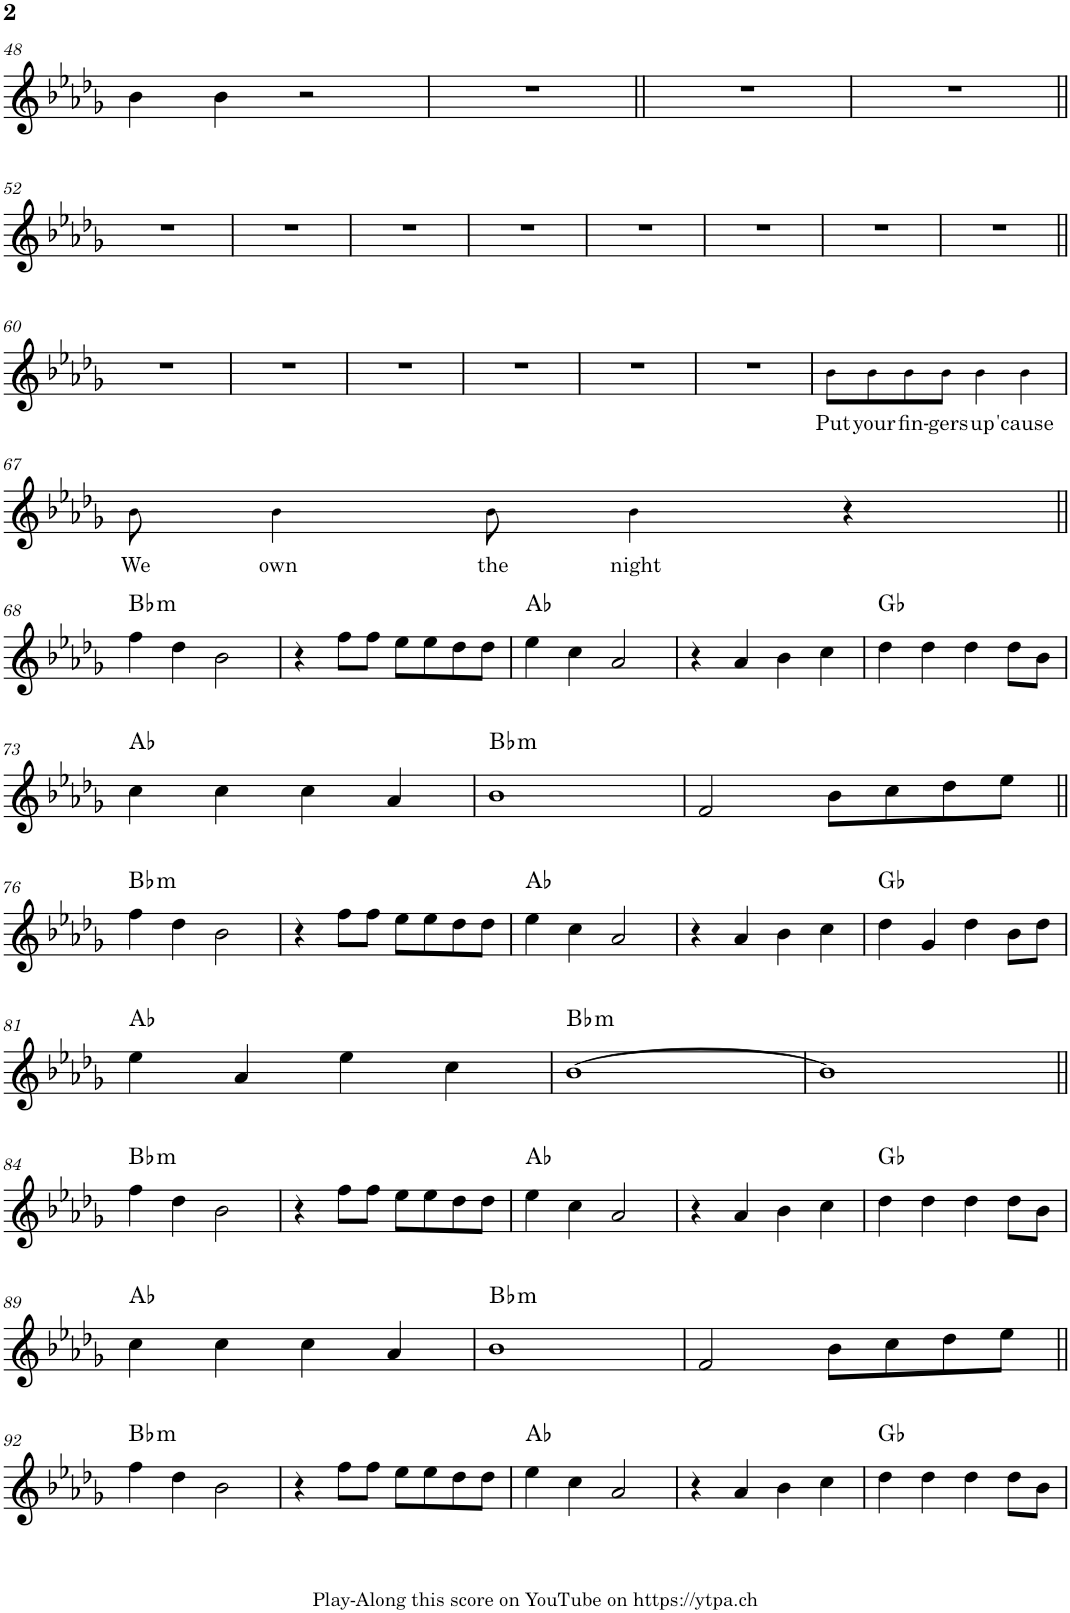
**kern	**text	**harte
*part1	*part1	*part1
*staff1	*staff1	*
*I"Piano	*	*
*I'Pno.	*	*
!!LO:PB:g=z
*clefG2	*	*
*k[b-e-a-d-g-]	*	*
*M4/4	*	*
=48	=48	=48
4b-\	.	.
4b-\	.	.
2r	.	.
=49	=49	=49
1r	.	.
=50||	=50||	=50||
1r	.	.
=51	=51	=51
1r	.	.
!!LO:LB:g=z
=52||	=52||	=52||
1r	.	.
=53	=53	=53
1r	.	.
=54	=54	=54
1r	.	.
=55	=55	=55
1r	.	.
=56	=56	=56
1r	.	.
=57	=57	=57
1r	.	.
=58	=58	=58
1r	.	.
=59	=59	=59
1r	.	.
!!LO:LB:g=z
=60||	=60||	=60||
1r	.	.
=61	=61	=61
1r	.	.
=62	=62	=62
1r	.	.
=63	=63	=63
1r	.	.
=64	=64	=64
1r	.	.
=65	=65	=65
1r	.	.
=66	=66	=66
!	!LO:LY:b	!
8b-!\L	Put	.
!	!LO:LY:b	!
8b-!\	your	.
!	!LO:LY:b	!
8b-!\	fin-	.
!	!LO:LY:b	!
8b-!\J	-gers	.
!	!LO:LY:b	!
4b-!\	up	.
!	!LO:LY:b	!
4b-!\	'cause	.
!!LO:LB:g=z
=67	=67	=67
!	!LO:LY:b	!
8b-!\	We	.
!	!LO:LY:b	!
4b-!\	own	.
!	!LO:LY:b	!
8b-!\	the	.
!	!LO:LY:b	!
4b-!\	night	.
4r	.	.
!!LO:LB:g=z
=68||	=68||	=68||
!	!	!LO:H:kt=m
4ff\	.	Bb:min
4dd-\	.	.
2b-\	.	.
=69	=69	=69
4r	.	.
8ff\L	.	.
8ff\J	.	.
8ee-\L	.	.
8ee-\	.	.
8dd-\	.	.
8dd-\J	.	.
=70	=70	=70
4ee-\	.	Ab:maj
4cc\	.	.
2a-/	.	.
=71	=71	=71
4r	.	.
4a-/	.	.
4b-\	.	.
4cc\	.	.
=72	=72	=72
4dd-\	.	Gb:maj
4dd-\	.	.
4dd-\	.	.
8dd-\L	.	.
8b-\J	.	.
!!LO:LB:g=z
=73	=73	=73
4cc\	.	Ab:maj
4cc\	.	.
4cc\	.	.
4a-/	.	.
=74	=74	=74
!	!	!LO:H:kt=m
1b-	.	Bb:min
=75	=75	=75
2f/	.	.
8b-\L	.	.
8cc\	.	.
8dd-\	.	.
8ee-\J	.	.
!!LO:LB:g=z
=76||	=76||	=76||
!	!	!LO:H:kt=m
4ff\	.	Bb:min
4dd-\	.	.
2b-\	.	.
=77	=77	=77
4r	.	.
8ff\L	.	.
8ff\J	.	.
8ee-\L	.	.
8ee-\	.	.
8dd-\	.	.
8dd-\J	.	.
=78	=78	=78
4ee-\	.	Ab:maj
4cc\	.	.
2a-/	.	.
=79	=79	=79
4r	.	.
4a-/	.	.
4b-\	.	.
4cc\	.	.
=80	=80	=80
4dd-\	.	Gb:maj
4g-/	.	.
4dd-\	.	.
8b-\L	.	.
8dd-\J	.	.
!!LO:LB:g=z
=81	=81	=81
4ee-\	.	Ab:maj
4a-/	.	.
4ee-\	.	.
4cc\	.	.
=82	=82	=82
!	!	!LO:H:kt=m
[1b-	.	Bb:min
=83	=83	=83
1b-]	.	.
!!LO:LB:g=z
=84||	=84||	=84||
!	!	!LO:H:kt=m
4ff\	.	Bb:min
4dd-\	.	.
2b-\	.	.
=85	=85	=85
4r	.	.
8ff\L	.	.
8ff\J	.	.
8ee-\L	.	.
8ee-\	.	.
8dd-\	.	.
8dd-\J	.	.
=86	=86	=86
4ee-\	.	Ab:maj
4cc\	.	.
2a-/	.	.
=87	=87	=87
4r	.	.
4a-/	.	.
4b-\	.	.
4cc\	.	.
=88	=88	=88
4dd-\	.	Gb:maj
4dd-\	.	.
4dd-\	.	.
8dd-\L	.	.
8b-\J	.	.
!!LO:LB:g=z
=89	=89	=89
4cc\	.	Ab:maj
4cc\	.	.
4cc\	.	.
4a-/	.	.
=90	=90	=90
!	!	!LO:H:kt=m
1b-	.	Bb:min
=91	=91	=91
2f/	.	.
8b-\L	.	.
8cc\	.	.
8dd-\	.	.
8ee-\J	.	.
!!LO:LB:g=z
=92||	=92||	=92||
!	!	!LO:H:kt=m
4ff\	.	Bb:min
4dd-\	.	.
2b-\	.	.
=93	=93	=93
4r	.	.
8ff\L	.	.
8ff\J	.	.
8ee-\L	.	.
8ee-\	.	.
8dd-\	.	.
8dd-\J	.	.
=94	=94	=94
4ee-\	.	Ab:maj
4cc\	.	.
2a-/	.	.
=95	=95	=95
4r	.	.
4a-/	.	.
4b-\	.	.
4cc\	.	.
=96	=96	=96
4dd-\	.	Gb:maj
4dd-\	.	.
4dd-\	.	.
8dd-\L	.	.
8b-\J	.	.
=	=	=
*-	*-	*-
